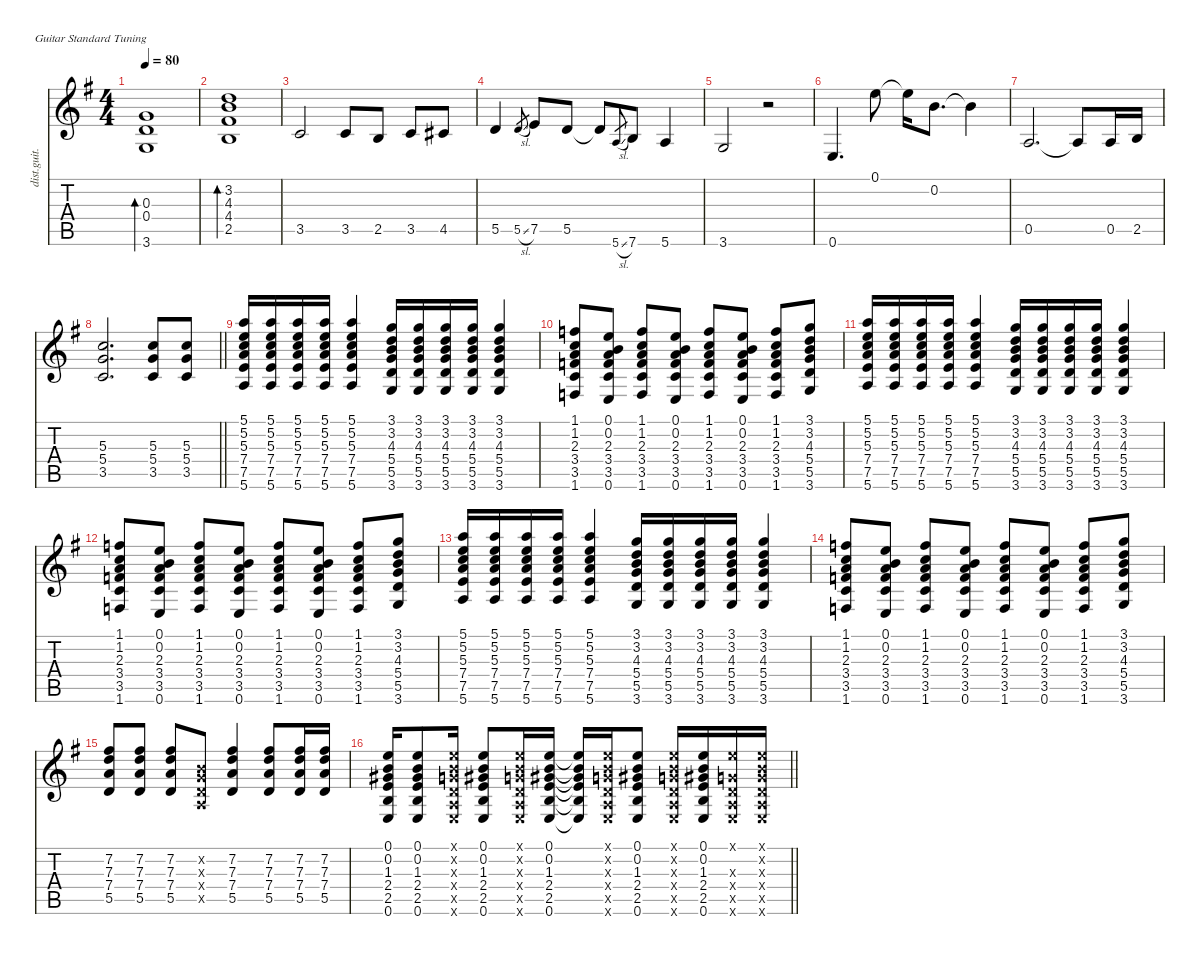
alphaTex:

\defaultSystemsLayout 4
\hideDynamics
\bracketExtendMode nobrackets
\otherSystemsTrackNameOrientation horizontal
\track ("Electric Guitar 1 (Mick Ronson)" "dist.guit.") {mute instrument distortionguitar}
\staff {score tabs}
\tuning (E4 B3 G3 D3 A2 E2)
\ts (4 4)
\tempo 80
\clef g2
\ks g
(0.3{acc forcenatural} 0.4{acc forcenatural} 3.6{acc forcenatural}).1{bd 240 dy f beam Up} |
(3.2{acc forcenatural} 4.3{acc forcenatural} 4.4{acc #} 2.5{acc forcenatural}).1{bd 240 beam Up} |
3.5{acc forcenatural}.2{beam Up} 3.5{acc forcenatural}.8{beam Up} 2.5{acc forcenatural}.8{beam Up} 3.5{acc forcenatural}.8{beam Up} 4.5{acc #}.8{beam Up} |
5.5{acc forcenatural}.4{beam Up} 5.5{sl acc forcenatural}.8{gr dy mf beam Up} 7.5{acc forcenatural}.8{dy f beam Up} 5.5{acc forcenatural}.8{beam Up} 5.5{t acc forcenatural}.8{beam Up} 5.6{sl acc forcenatural}.8{gr dy mf beam Up} 7.6{acc forcenatural}.8{dy f beam Up} 5.6{acc forcenatural}.4{beam Up} |
3.6{acc forcenatural}.2{beam Up} r.2{beam Up} |
0.6{acc forcenatural}.4{d beam Up} 0.1{acc forcenatural}.8{beam Down} 0.1{t acc forcenatural}.16{beam Down} 0.2{acc forcenatural}.8{d beam Down} 0.2{t acc forcenatural}.4{beam Down} |
0.5{acc forcenatural}.2{d beam Up} 0.5{t acc forcenatural}.8{beam Up} 0.5{acc forcenatural}.16{beam Up} 2.5{acc forcenatural}.16{beam Up} |
\barLineRight lightlight
(5.3{acc forcenatural} 5.4{acc forcenatural} 3.5{acc forcenatural}).2{d beam Up} (5.3{acc forcenatural} 5.4{acc forcenatural} 3.5{acc forcenatural}).8{beam Up} (5.3{acc forcenatural} 5.4{acc forcenatural} 3.5{acc forcenatural}).8{beam Up} |
(5.1{acc forcenatural} 5.2{acc forcenatural} 5.3{acc forcenatural} 7.4{acc forcenatural} 7.5{acc forcenatural} 5.6{acc forcenatural}).16{beam Up} (5.1{acc forcenatural} 5.2{acc forcenatural} 5.3{acc forcenatural} 7.4{acc forcenatural} 7.5{acc forcenatural} 5.6{acc forcenatural}).16{beam Up} (5.1{acc forcenatural} 5.2{acc forcenatural} 5.3{acc forcenatural} 7.4{acc forcenatural} 7.5{acc forcenatural} 5.6{acc forcenatural}).16{beam Up} (5.1{acc forcenatural} 5.2{acc forcenatural} 5.3{acc forcenatural} 7.4{acc forcenatural} 7.5{acc forcenatural} 5.6{acc forcenatural}).16{beam Up} (5.1{acc forcenatural} 5.2{acc forcenatural} 5.3{acc forcenatural} 7.4{acc forcenatural} 7.5{acc forcenatural} 5.6{acc forcenatural}).4{beam Up} (3.1{acc forcenatural} 3.2{acc forcenatural} 4.3{acc forcenatural} 5.4{acc forcenatural} 5.5{acc forcenatural} 3.6{acc forcenatural}).16{beam Up} (3.1{acc forcenatural} 3.2{acc forcenatural} 4.3{acc forcenatural} 5.4{acc forcenatural} 5.5{acc forcenatural} 3.6{acc forcenatural}).16{beam Up} (3.1{acc forcenatural} 3.2{acc forcenatural} 4.3{acc forcenatural} 5.4{acc forcenatural} 5.5{acc forcenatural} 3.6{acc forcenatural}).16{beam Up} (3.1{acc forcenatural} 3.2{acc forcenatural} 4.3{acc forcenatural} 5.4{acc forcenatural} 5.5{acc forcenatural} 3.6{acc forcenatural}).16{beam Up} (3.1{acc forcenatural} 3.2{acc forcenatural} 4.3{acc forcenatural} 5.4{acc forcenatural} 5.5{acc forcenatural} 3.6{acc forcenatural}).4{beam Up} |
(1.1{acc forcenatural} 1.2{acc forcenatural} 2.3{acc forcenatural} 3.4{acc forcenatural} 3.5{acc forcenatural} 1.6{acc forcenatural}).8{beam Up} (0.1{acc forcenatural} 0.2{acc forcenatural} 2.3{acc forcenatural} 3.4{acc forcenatural} 3.5{acc forcenatural} 0.6{acc forcenatural}).8{beam Up} (1.1{acc forcenatural} 1.2{acc forcenatural} 2.3{acc forcenatural} 3.4{acc forcenatural} 3.5{acc forcenatural} 1.6{acc forcenatural}).8{beam Up} (0.1{acc forcenatural} 0.2{acc forcenatural} 2.3{acc forcenatural} 3.4{acc forcenatural} 3.5{acc forcenatural} 0.6{acc forcenatural}).8{beam Up} (1.1{acc forcenatural} 1.2{acc forcenatural} 2.3{acc forcenatural} 3.4{acc forcenatural} 3.5{acc forcenatural} 1.6{acc forcenatural}).8{beam Up} (0.1{acc forcenatural} 0.2{acc forcenatural} 2.3{acc forcenatural} 3.4{acc forcenatural} 3.5{acc forcenatural} 0.6{acc forcenatural}).8{beam Up} (1.1{acc forcenatural} 1.2{acc forcenatural} 2.3{acc forcenatural} 3.4{acc forcenatural} 3.5{acc forcenatural} 1.6{acc forcenatural}).8{beam Up} (3.1{acc forcenatural} 3.2{acc forcenatural} 4.3{acc forcenatural} 5.4{acc forcenatural} 5.5{acc forcenatural} 3.6{acc forcenatural}).8{beam Up} |
(5.1{acc forcenatural} 5.2{acc forcenatural} 5.3{acc forcenatural} 7.4{acc forcenatural} 7.5{acc forcenatural} 5.6{acc forcenatural}).16{beam Up} (5.1{acc forcenatural} 5.2{acc forcenatural} 5.3{acc forcenatural} 7.4{acc forcenatural} 7.5{acc forcenatural} 5.6{acc forcenatural}).16{beam Up} (5.1{acc forcenatural} 5.2{acc forcenatural} 5.3{acc forcenatural} 7.4{acc forcenatural} 7.5{acc forcenatural} 5.6{acc forcenatural}).16{beam Up} (5.1{acc forcenatural} 5.2{acc forcenatural} 5.3{acc forcenatural} 7.4{acc forcenatural} 7.5{acc forcenatural} 5.6{acc forcenatural}).16{beam Up} (5.1{acc forcenatural} 5.2{acc forcenatural} 5.3{acc forcenatural} 7.4{acc forcenatural} 7.5{acc forcenatural} 5.6{acc forcenatural}).4{beam Up} (3.1{acc forcenatural} 3.2{acc forcenatural} 4.3{acc forcenatural} 5.4{acc forcenatural} 5.5{acc forcenatural} 3.6{acc forcenatural}).16{beam Up} (3.1{acc forcenatural} 3.2{acc forcenatural} 4.3{acc forcenatural} 5.4{acc forcenatural} 5.5{acc forcenatural} 3.6{acc forcenatural}).16{beam Up} (3.1{acc forcenatural} 3.2{acc forcenatural} 4.3{acc forcenatural} 5.4{acc forcenatural} 5.5{acc forcenatural} 3.6{acc forcenatural}).16{beam Up} (3.1{acc forcenatural} 3.2{acc forcenatural} 4.3{acc forcenatural} 5.4{acc forcenatural} 5.5{acc forcenatural} 3.6{acc forcenatural}).16{beam Up} (3.1{acc forcenatural} 3.2{acc forcenatural} 4.3{acc forcenatural} 5.4{acc forcenatural} 5.5{acc forcenatural} 3.6{acc forcenatural}).4{beam Up} |
(1.1{acc forcenatural} 1.2{acc forcenatural} 2.3{acc forcenatural} 3.4{acc forcenatural} 3.5{acc forcenatural} 1.6{acc forcenatural}).8{beam Up} (0.1{acc forcenatural} 0.2{acc forcenatural} 2.3{acc forcenatural} 3.4{acc forcenatural} 3.5{acc forcenatural} 0.6{acc forcenatural}).8{beam Up} (1.1{acc forcenatural} 1.2{acc forcenatural} 2.3{acc forcenatural} 3.4{acc forcenatural} 3.5{acc forcenatural} 1.6{acc forcenatural}).8{beam Up} (0.1{acc forcenatural} 0.2{acc forcenatural} 2.3{acc forcenatural} 3.4{acc forcenatural} 3.5{acc forcenatural} 0.6{acc forcenatural}).8{beam Up} (1.1{acc forcenatural} 1.2{acc forcenatural} 2.3{acc forcenatural} 3.4{acc forcenatural} 3.5{acc forcenatural} 1.6{acc forcenatural}).8{beam Up} (0.1{acc forcenatural} 0.2{acc forcenatural} 2.3{acc forcenatural} 3.4{acc forcenatural} 3.5{acc forcenatural} 0.6{acc forcenatural}).8{beam Up} (1.1{acc forcenatural} 1.2{acc forcenatural} 2.3{acc forcenatural} 3.4{acc forcenatural} 3.5{acc forcenatural} 1.6{acc forcenatural}).8{beam Up} (3.1{acc forcenatural} 3.2{acc forcenatural} 4.3{acc forcenatural} 5.4{acc forcenatural} 5.5{acc forcenatural} 3.6{acc forcenatural}).8{beam Up} |
(5.1{acc forcenatural} 5.2{acc forcenatural} 5.3{acc forcenatural} 7.4{acc forcenatural} 7.5{acc forcenatural} 5.6{acc forcenatural}).16{beam Up} (5.1{acc forcenatural} 5.2{acc forcenatural} 5.3{acc forcenatural} 7.4{acc forcenatural} 7.5{acc forcenatural} 5.6{acc forcenatural}).16{beam Up} (5.1{acc forcenatural} 5.2{acc forcenatural} 5.3{acc forcenatural} 7.4{acc forcenatural} 7.5{acc forcenatural} 5.6{acc forcenatural}).16{beam Up} (5.1{acc forcenatural} 5.2{acc forcenatural} 5.3{acc forcenatural} 7.4{acc forcenatural} 7.5{acc forcenatural} 5.6{acc forcenatural}).16{beam Up} (5.1{acc forcenatural} 5.2{acc forcenatural} 5.3{acc forcenatural} 7.4{acc forcenatural} 7.5{acc forcenatural} 5.6{acc forcenatural}).4{beam Up} (3.1{acc forcenatural} 3.2{acc forcenatural} 4.3{acc forcenatural} 5.4{acc forcenatural} 5.5{acc forcenatural} 3.6{acc forcenatural}).16{beam Up} (3.1{acc forcenatural} 3.2{acc forcenatural} 4.3{acc forcenatural} 5.4{acc forcenatural} 5.5{acc forcenatural} 3.6{acc forcenatural}).16{beam Up} (3.1{acc forcenatural} 3.2{acc forcenatural} 4.3{acc forcenatural} 5.4{acc forcenatural} 5.5{acc forcenatural} 3.6{acc forcenatural}).16{beam Up} (3.1{acc forcenatural} 3.2{acc forcenatural} 4.3{acc forcenatural} 5.4{acc forcenatural} 5.5{acc forcenatural} 3.6{acc forcenatural}).16{beam Up} (3.1{acc forcenatural} 3.2{acc forcenatural} 4.3{acc forcenatural} 5.4{acc forcenatural} 5.5{acc forcenatural} 3.6{acc forcenatural}).4{beam Up} |
(1.1{acc forcenatural} 1.2{acc forcenatural} 2.3{acc forcenatural} 3.4{acc forcenatural} 3.5{acc forcenatural} 1.6{acc forcenatural}).8{beam Up} (0.1{acc forcenatural} 0.2{acc forcenatural} 2.3{acc forcenatural} 3.4{acc forcenatural} 3.5{acc forcenatural} 0.6{acc forcenatural}).8{beam Up} (1.1{acc forcenatural} 1.2{acc forcenatural} 2.3{acc forcenatural} 3.4{acc forcenatural} 3.5{acc forcenatural} 1.6{acc forcenatural}).8{beam Up} (0.1{acc forcenatural} 0.2{acc forcenatural} 2.3{acc forcenatural} 3.4{acc forcenatural} 3.5{acc forcenatural} 0.6{acc forcenatural}).8{beam Up} (1.1{acc forcenatural} 1.2{acc forcenatural} 2.3{acc forcenatural} 3.4{acc forcenatural} 3.5{acc forcenatural} 1.6{acc forcenatural}).8{beam Up} (0.1{acc forcenatural} 0.2{acc forcenatural} 2.3{acc forcenatural} 3.4{acc forcenatural} 3.5{acc forcenatural} 0.6{acc forcenatural}).8{beam Up} (1.1{acc forcenatural} 1.2{acc forcenatural} 2.3{acc forcenatural} 3.4{acc forcenatural} 3.5{acc forcenatural} 1.6{acc forcenatural}).8{beam Up} (3.1{acc forcenatural} 3.2{acc forcenatural} 4.3{acc forcenatural} 5.4{acc forcenatural} 5.5{acc forcenatural} 3.6{acc forcenatural}).8{beam Up} |
(7.2{acc #} 7.3{acc forcenatural} 7.4{acc forcenatural} 5.5{acc forcenatural}).8{beam Up} (7.2{acc #} 7.3{acc forcenatural} 7.4{acc forcenatural} 5.5{acc forcenatural}).8{beam Up} (7.2{acc #} 7.3{acc forcenatural} 7.4{acc forcenatural} 5.5{acc forcenatural}).8{beam Up} (0.2{x acc forcenatural} 0.3{x acc forcenatural} 0.4{x acc forcenatural} 0.5{x acc forcenatural}).8{beam Up} (7.2{acc #} 7.3{acc forcenatural} 7.4{acc forcenatural} 5.5{acc forcenatural}).4{beam Up} (7.2{acc #} 7.3{acc forcenatural} 7.4{acc forcenatural} 5.5{acc forcenatural}).8{beam Up} (7.2{acc #} 7.3{acc forcenatural} 7.4{acc forcenatural} 5.5{acc forcenatural}).16{beam Up} (7.2{acc #} 7.3{acc forcenatural} 7.4{acc forcenatural} 5.5{acc forcenatural}).16{beam Up} |
\barLineRight lightlight
(0.1{acc forcenatural} 0.2{acc forcenatural} 1.3{acc #} 2.4{acc forcenatural} 2.5{acc forcenatural} 0.6{acc forcenatural}).16{beam Up} (0.1{acc forcenatural} 0.2{acc forcenatural} 1.3{acc #} 2.4{acc forcenatural} 2.5{acc forcenatural} 0.6{acc forcenatural}).8{beam Up} (0.1{x acc forcenatural} 0.2{x acc forcenatural} 0.3{x acc forcenatural} 0.4{x acc forcenatural} 0.5{x acc forcenatural} 0.6{x acc forcenatural}).16{beam Up} (0.1{acc forcenatural} 0.2{acc forcenatural} 1.3{acc #} 2.4{acc forcenatural} 2.5{acc forcenatural} 0.6{acc forcenatural}).8{beam Up} (0.1{x acc forcenatural} 0.2{x acc forcenatural} 0.3{x acc forcenatural} 0.4{x acc forcenatural} 0.5{x acc forcenatural} 0.6{x acc forcenatural}).16{beam Up} (0.1{acc forcenatural} 0.2{acc forcenatural} 1.3{acc #} 2.4{acc forcenatural} 2.5{acc forcenatural} 0.6{acc forcenatural}).16{beam Up} (0.1{t acc forcenatural} 0.2{t acc forcenatural} 1.3{t acc #} 2.4{t acc forcenatural} 2.5{t acc forcenatural} 0.6{t acc forcenatural}).16{beam Up} (0.1{x acc forcenatural} 0.2{x acc forcenatural} 0.3{x acc forcenatural} 0.4{x acc forcenatural} 0.5{x acc forcenatural} 0.6{x acc forcenatural}).16{beam Up} (0.1{acc forcenatural} 0.2{acc forcenatural} 1.3{acc #} 2.4{acc forcenatural} 2.5{acc forcenatural} 0.6{acc forcenatural}).8{beam Up} (0.1{x acc forcenatural} 0.2{x acc forcenatural} 0.3{x acc forcenatural} 0.4{x acc forcenatural} 0.5{x acc forcenatural} 0.6{x acc forcenatural}).16{beam Up} (0.1{acc forcenatural} 0.2{acc forcenatural} 1.3{acc #} 2.4{acc forcenatural} 2.5{acc forcenatural} 0.6{acc forcenatural}).16{beam Up} (0.1{x acc forcenatural} 0.3{x acc forcenatural} 0.4{x acc forcenatural} 0.5{x acc forcenatural} 0.6{x acc forcenatural}).16{beam Up} (0.1{x acc forcenatural} 0.2{x acc forcenatural} 0.3{x acc forcenatural} 0.4{x acc forcenatural} 0.5{x acc forcenatural} 0.6{x acc forcenatural}).16{beam Up}
